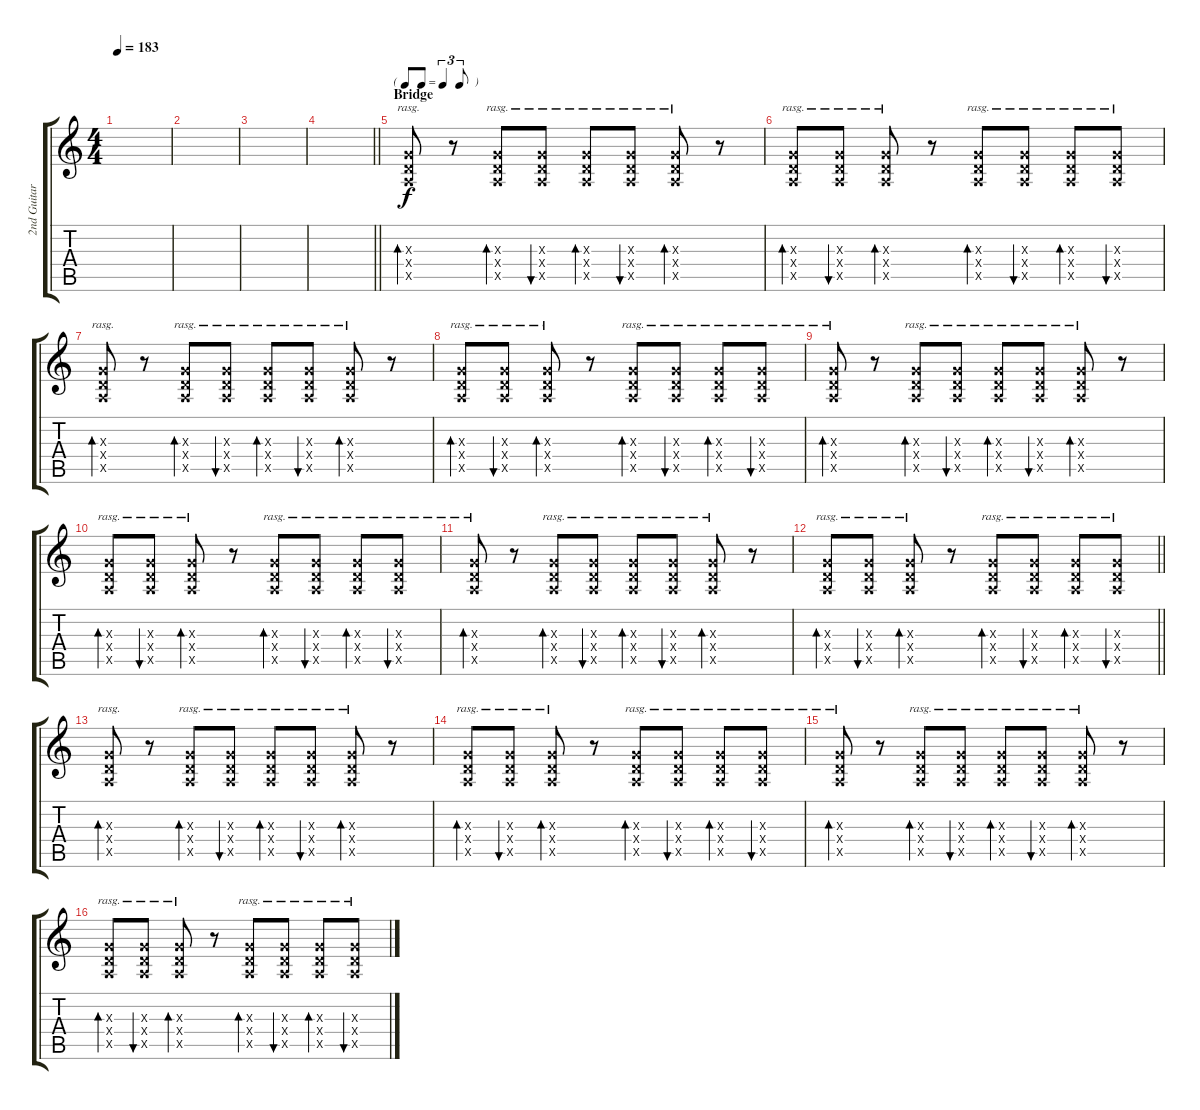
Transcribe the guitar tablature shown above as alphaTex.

\track ("2nd Guitar" "2nd Guitar") {instrument distortionguitar}
\staff {score tabs}
\tuning (E4 B3 G3 D3 A2 E2) {hide}
\ts (4 4)
\tempo 183
\clef g2
\ks c
|
|
|
\barLineRight lightlight
|
\tf triplet8th
\section ("" "Bridge")
(0.3{x} 0.4{x} 0.5{x}).8{bd 60 rasg ii} r.8 (0.3{x} 0.4{x} 0.5{x}).8{bd 60 rasg ii} (0.3{x} 0.4{x} 0.5{x}).8{bu 120 rasg ii} (0.3{x} 0.4{x} 0.5{x}).8{bd 120 rasg ii} (0.3{x} 0.4{x} 0.5{x}).8{bu 120 rasg ii} (0.3{x} 0.4{x} 0.5{x}).8{bd 120 rasg ii} r.8 |
(0.3{x} 0.4{x} 0.5{x}).8{bd 120 rasg ii} (0.3{x} 0.4{x} 0.5{x}).8{bu 120 rasg ii} (0.3{x} 0.4{x} 0.5{x}).8{bd 120 rasg ii} r.8 (0.3{x} 0.4{x} 0.5{x}).8{bd 120 rasg ii} (0.3{x} 0.4{x} 0.5{x}).8{bu 120 rasg ii} (0.3{x} 0.4{x} 0.5{x}).8{bd 120 rasg ii} (0.3{x} 0.4{x} 0.5{x}).8{bu 120 rasg ii} |
(0.3{x} 0.4{x} 0.5{x}).8{bd 60 rasg ii} r.8 (0.3{x} 0.4{x} 0.5{x}).8{bd 60 rasg ii} (0.3{x} 0.4{x} 0.5{x}).8{bu 120 rasg ii} (0.3{x} 0.4{x} 0.5{x}).8{bd 120 rasg ii} (0.3{x} 0.4{x} 0.5{x}).8{bu 120 rasg ii} (0.3{x} 0.4{x} 0.5{x}).8{bd 120 rasg ii} r.8 |
(0.3{x} 0.4{x} 0.5{x}).8{bd 120 rasg ii} (0.3{x} 0.4{x} 0.5{x}).8{bu 120 rasg ii} (0.3{x} 0.4{x} 0.5{x}).8{bd 120 rasg ii} r.8 (0.3{x} 0.4{x} 0.5{x}).8{bd 120 rasg ii} (0.3{x} 0.4{x} 0.5{x}).8{bu 120 rasg ii} (0.3{x} 0.4{x} 0.5{x}).8{bd 120 rasg ii} (0.3{x} 0.4{x} 0.5{x}).8{bu 120 rasg ii} |
(0.3{x} 0.4{x} 0.5{x}).8{bd 60 rasg ii} r.8 (0.3{x} 0.4{x} 0.5{x}).8{bd 60 rasg ii} (0.3{x} 0.4{x} 0.5{x}).8{bu 120 rasg ii} (0.3{x} 0.4{x} 0.5{x}).8{bd 120 rasg ii} (0.3{x} 0.4{x} 0.5{x}).8{bu 120 rasg ii} (0.3{x} 0.4{x} 0.5{x}).8{bd 120 rasg ii} r.8 |
(0.3{x} 0.4{x} 0.5{x}).8{bd 120 rasg ii} (0.3{x} 0.4{x} 0.5{x}).8{bu 120 rasg ii} (0.3{x} 0.4{x} 0.5{x}).8{bd 120 rasg ii} r.8 (0.3{x} 0.4{x} 0.5{x}).8{bd 120 rasg ii} (0.3{x} 0.4{x} 0.5{x}).8{bu 120 rasg ii} (0.3{x} 0.4{x} 0.5{x}).8{bd 120 rasg ii} (0.3{x} 0.4{x} 0.5{x}).8{bu 120 rasg ii} |
(0.3{x} 0.4{x} 0.5{x}).8{bd 60 rasg ii} r.8 (0.3{x} 0.4{x} 0.5{x}).8{bd 60 rasg ii} (0.3{x} 0.4{x} 0.5{x}).8{bu 120 rasg ii} (0.3{x} 0.4{x} 0.5{x}).8{bd 120 rasg ii} (0.3{x} 0.4{x} 0.5{x}).8{bu 120 rasg ii} (0.3{x} 0.4{x} 0.5{x}).8{bd 120 rasg ii} r.8 |
\barLineRight lightlight
(0.3{x} 0.4{x} 0.5{x}).8{bd 120 rasg ii} (0.3{x} 0.4{x} 0.5{x}).8{bu 120 rasg ii} (0.3{x} 0.4{x} 0.5{x}).8{bd 120 rasg ii} r.8 (0.3{x} 0.4{x} 0.5{x}).8{bd 120 rasg ii} (0.3{x} 0.4{x} 0.5{x}).8{bu 120 rasg ii} (0.3{x} 0.4{x} 0.5{x}).8{bd 120 rasg ii} (0.3{x} 0.4{x} 0.5{x}).8{bu 120 rasg ii} |
(0.3{x} 0.4{x} 0.5{x}).8{bd 60 rasg ii} r.8 (0.3{x} 0.4{x} 0.5{x}).8{bd 60 rasg ii} (0.3{x} 0.4{x} 0.5{x}).8{bu 120 rasg ii} (0.3{x} 0.4{x} 0.5{x}).8{bd 120 rasg ii} (0.3{x} 0.4{x} 0.5{x}).8{bu 120 rasg ii} (0.3{x} 0.4{x} 0.5{x}).8{bd 120 rasg ii} r.8 |
(0.3{x} 0.4{x} 0.5{x}).8{bd 120 rasg ii} (0.3{x} 0.4{x} 0.5{x}).8{bu 120 rasg ii} (0.3{x} 0.4{x} 0.5{x}).8{bd 120 rasg ii} r.8 (0.3{x} 0.4{x} 0.5{x}).8{bd 120 rasg ii} (0.3{x} 0.4{x} 0.5{x}).8{bu 120 rasg ii} (0.3{x} 0.4{x} 0.5{x}).8{bd 120 rasg ii} (0.3{x} 0.4{x} 0.5{x}).8{bu 120 rasg ii} |
(0.3{x} 0.4{x} 0.5{x}).8{bd 60 rasg ii} r.8 (0.3{x} 0.4{x} 0.5{x}).8{bd 60 rasg ii} (0.3{x} 0.4{x} 0.5{x}).8{bu 120 rasg ii} (0.3{x} 0.4{x} 0.5{x}).8{bd 120 rasg ii} (0.3{x} 0.4{x} 0.5{x}).8{bu 120 rasg ii} (0.3{x} 0.4{x} 0.5{x}).8{bd 120 rasg ii} r.8 |
(0.3{x} 0.4{x} 0.5{x}).8{bd 120 rasg ii} (0.3{x} 0.4{x} 0.5{x}).8{bu 120 rasg ii} (0.3{x} 0.4{x} 0.5{x}).8{bd 120 rasg ii} r.8 (0.3{x} 0.4{x} 0.5{x}).8{bd 120 rasg ii} (0.3{x} 0.4{x} 0.5{x}).8{bu 120 rasg ii} (0.3{x} 0.4{x} 0.5{x}).8{bd 120 rasg ii} (0.3{x} 0.4{x} 0.5{x}).8{bu 120 rasg ii}
